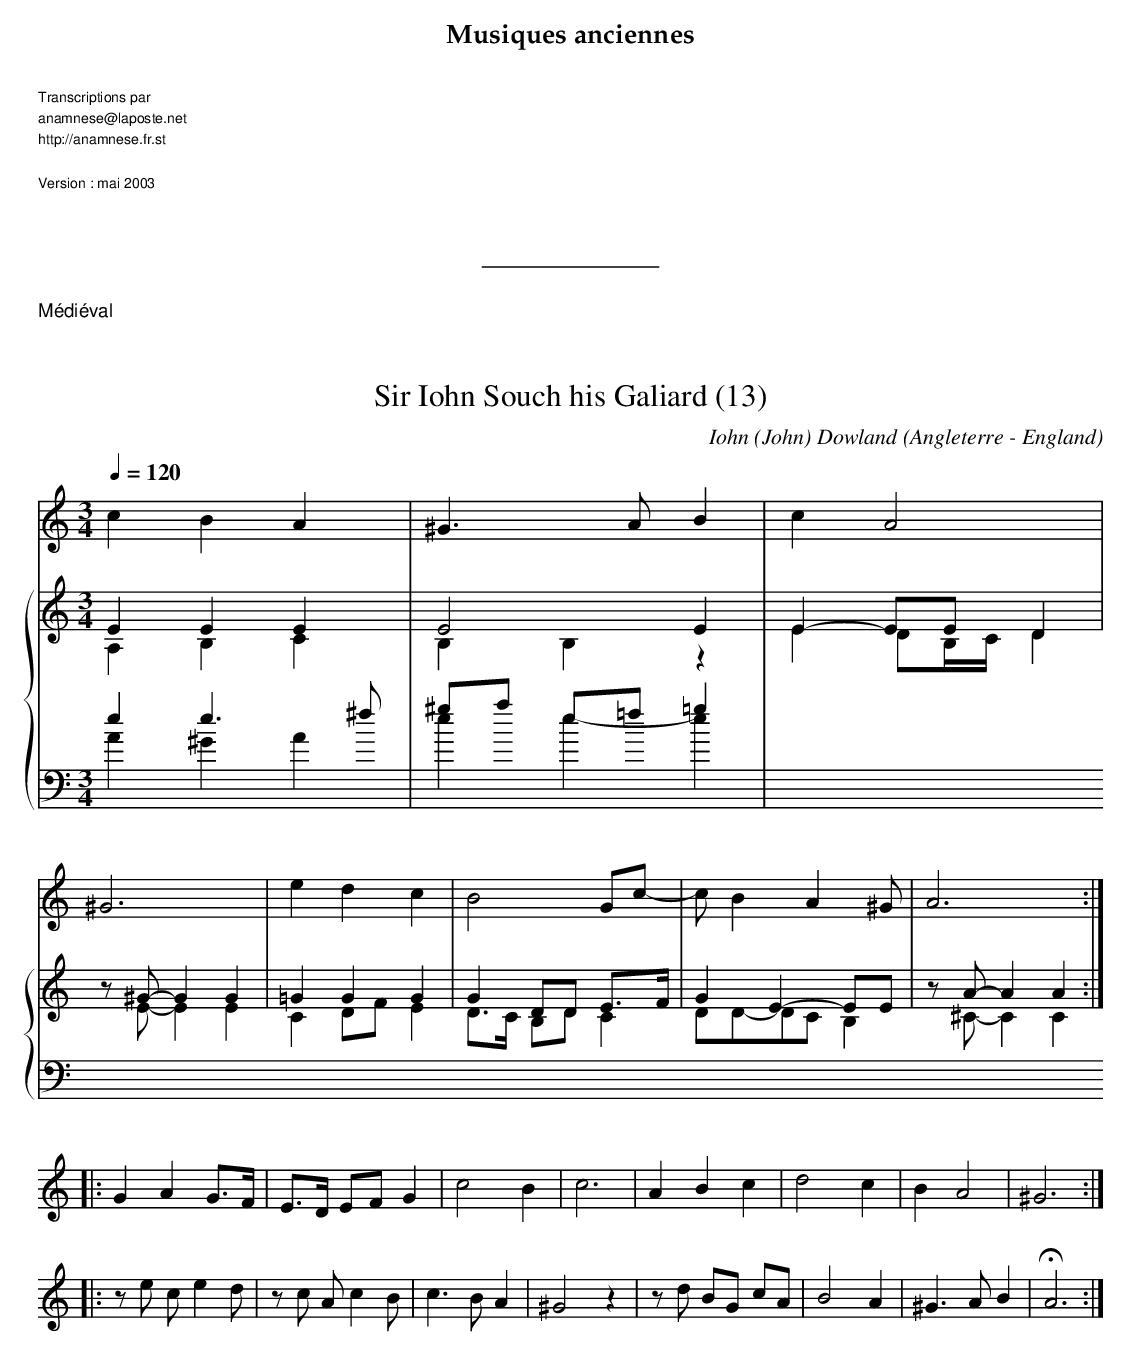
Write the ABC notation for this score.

X:1
T:Sir Iohn Souch his Galiard (13)
C:Iohn (John) Dowland
O:Angleterre - England
M:3/4
L:1/4
Q:1/4=120
K:C
%%staves 1 {(2 3)(4 5)}
V:1
cBA | ^G>A B | cA2 | ^G3 | edc | B2 G/c/-|c/ BA ^G/ | A3  :||:
GA G/>F/ | E/>D/ E/F/ G | c2 B | c3 | ABc | d2c | BA2 | ^G3 :||:
z/e/ c/ ed/ | z/ c/ A/ cB/ | c>B A | ^G2 z | z/ d/ B/G/ c/A/ | B2A | ^G>AB | HA3 :|
V:2
EEE | E2 E | E-E/E/D | z/^G/-GG | =GGG | G D/D/ E/>F/ | GE-E/E/ | z/A/-AA :||:
V:3
A,B,C | B,B,z | ED/B,/4C/4D | z/E/-E E | C D/F/E | D/>C/ B,/D/C | D/D/-D/C/ B, | z/^C/-CC :||:
V:4
K:C bass
ee>^f | ^g/a/ e/=f/=g |
V:5
K:C bass
A^GA | e e-e |
